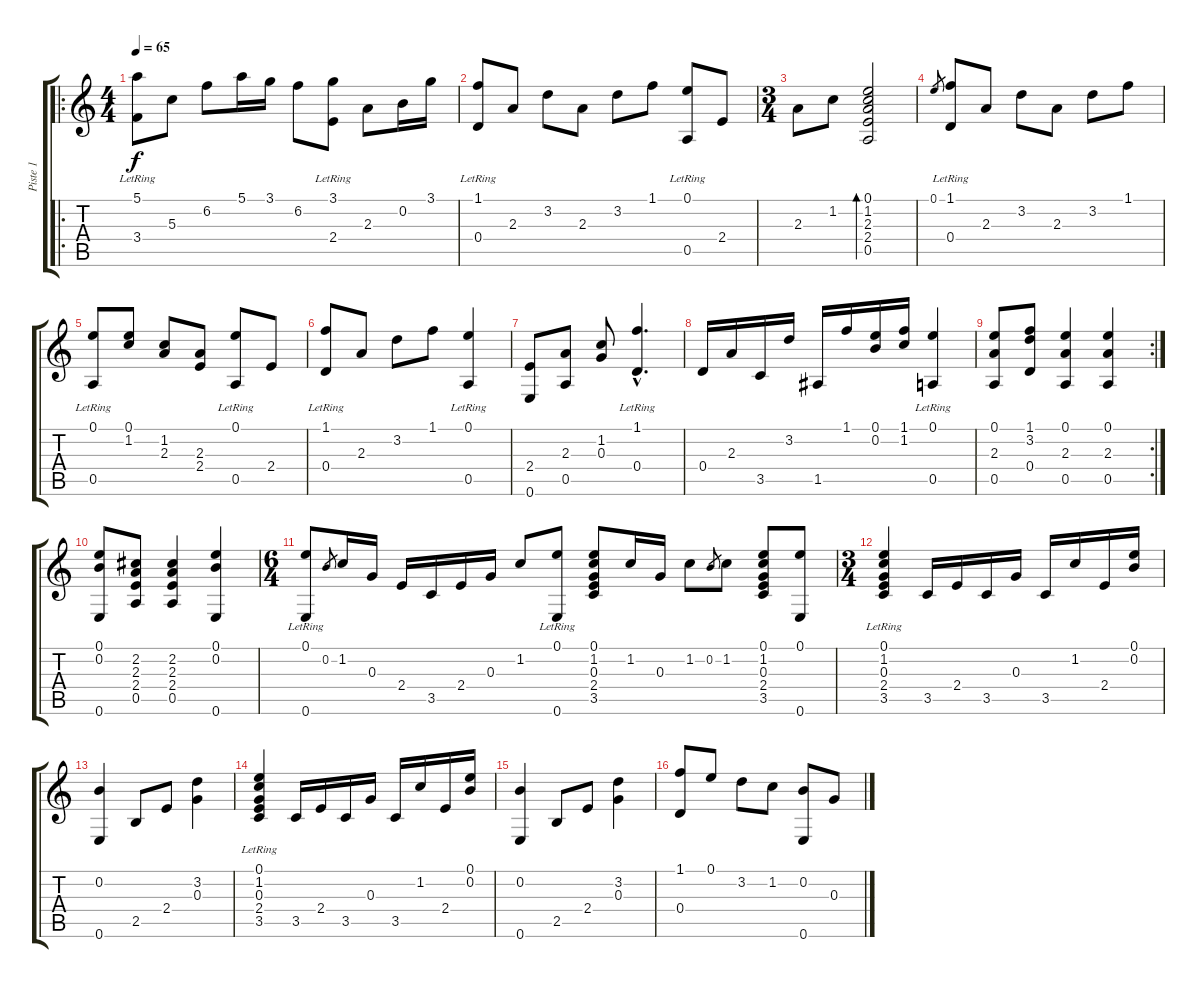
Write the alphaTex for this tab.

\track ("Piste 1" "Piste 1") {instrument acousticguitarsteel}
\staff {score tabs}
\tuning (E4 B3 G3 D3 A2 E2) {hide}
\ro
\ts (4 4)
\tempo 65
\clef g2
\ks c
(5.1{lr} 3.4{lr}).8{dy f instrument acousticguitarsteel} 5.3.8 6.2.8 5.1.16 3.1.16 6.2.8 (3.1{lr} 2.4{lr}).8 2.3.8 0.2.16 3.1.16 |
(1.1{lr} 0.4{lr}).8 2.3.8 3.2.8 2.3.8 3.2.8 1.1.8 (0.1{lr} 0.5{lr}).8 2.4.8 |
\ts (3 4)
2.3.8 1.2.8 (0.1 1.2 2.3 2.4 0.5).2{bd 240} |
0.1.8{gr} (1.1{lr} 0.4{lr}).8 2.3.8 3.2.8 2.3.8 3.2.8 1.1.8 |
(0.1{lr} 0.5{lr}).8 (0.1 1.2).8 (1.2 2.3).8 (2.3 2.4).8 (0.1{lr} 0.5{lr}).8 2.4.8 |
(1.1{lr} 0.4{lr}).8 2.3.8 3.2.8 1.1.8 (0.1{lr} 0.5{lr}).4 |
(2.4 0.6).8 (2.3 0.5).8 (1.2 0.3).8 (1.1{hac lr} 0.4{hac lr}).4{d} |
0.4.16 2.3.16 3.5.16 3.2.16 1.5.16 1.1.16 (0.1 0.2).16 (1.1 1.2).16 (0.1{lr} 0.5{lr}).4 |
\rc 2
(0.1 2.3 0.5).8 (1.1 3.2 0.4).8 (0.1 2.3 0.5).4 (0.1 2.3 0.5).4 |
(0.1 0.2 0.6).8 (2.2 2.3 2.4 0.5).8 (2.2 2.3 2.4 0.5).4 (0.1 0.2 0.6).4 |
\ts (6 4)
(0.1{lr} 0.6{lr}).8 0.2.8{gr} 1.2.16 0.3.16 2.4.16 3.5.16 2.4.16 0.3.16 1.2.8 (0.1{lr} 0.6{lr}).8 (0.1 1.2 0.3 2.4 3.5).8 1.2.16 0.3.16 1.2.8 0.2.8{gr} 1.2.8 (0.1 1.2 0.3 2.4 3.5).8 (0.1 0.6).8 |
\ts (3 4)
(0.1{lr} 1.2{lr} 0.3 2.4{lr} 3.5{lr}).4 3.5.16 2.4.16 3.5.16 0.3.16 3.5.16 1.2.16 2.4.16 (0.1 0.2).16 |
(0.2 0.6).4 2.5.8 2.4.8 (3.2 0.3).4 |
(0.1{lr} 1.2{lr} 0.3 2.4{lr} 3.5{lr}).4 3.5.16 2.4.16 3.5.16 0.3.16 3.5.16 1.2.16 2.4.16 (0.1 0.2).16 |
(0.2 0.6).4 2.5.8 2.4.8 (3.2 0.3).4 |
(1.1 0.4).8 0.1.8 3.2.8 1.2.8 (0.2 0.6).8 0.3.8
